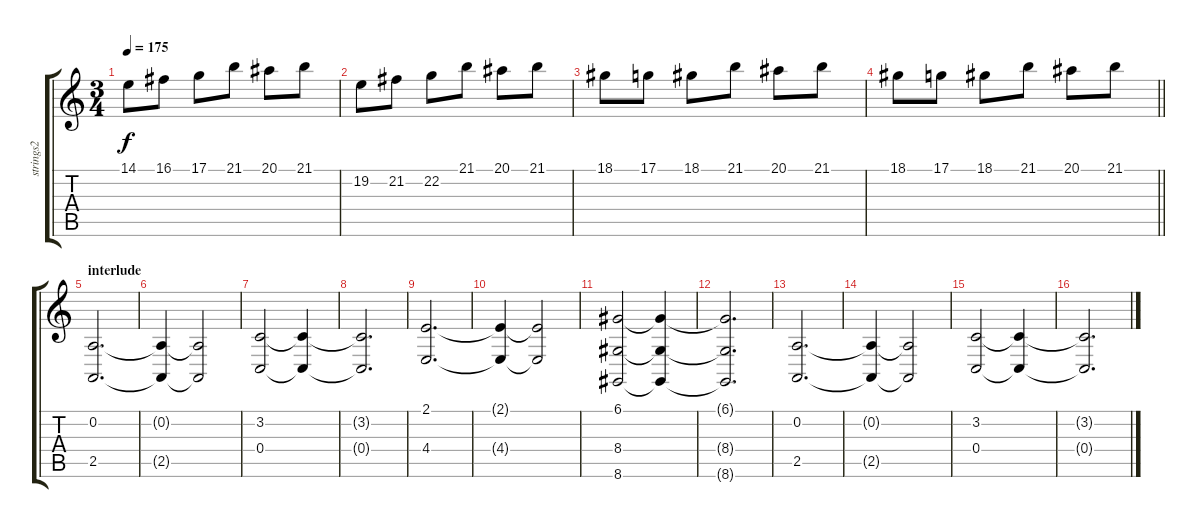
\track ("strings2" "strings2") {instrument stringensemble1}
\staff {score tabs}
\tuning (D4 A3 F3 C3 G2 C2) {hide}
\ts (3 4)
\tempo 175
\clef g2
\ks c
14.1.8{dy f} 16.1.8 17.1.8 21.1.8 20.1.8 21.1.8 |
19.2.8 21.2.8 22.2.8 21.1.8 20.1.8 21.1.8 |
18.1.8 17.1.8 18.1.8 21.1.8 20.1.8 21.1.8 |
\barLineRight lightlight
18.1.8 17.1.8 18.1.8 21.1.8 20.1.8 21.1.8 |
\section ("" "interlude")
(0.2 2.5).2{d instrument stringensemble1} |
(0.2{t} 2.5{t}).4 (0.2{t} 2.5{t}).2 |
(3.2 0.4).2 (3.2{t} 0.4{t}).4 |
(3.2{t} 0.4{t}).2{d} |
(2.1 4.4).2{d} |
(2.1{t} 4.4{t}).4 (2.1{t} 4.4{t}).2 |
(6.1 8.4 8.6).2 (6.1{t} 8.4{t} 8.6{t}).4 |
(6.1{t} 8.4{t} 8.6{t}).2{d} |
(0.2 2.5).2{d} |
(0.2{t} 2.5{t}).4 (0.2{t} 2.5{t}).2 |
(3.2 0.4).2 (3.2{t} 0.4{t}).4 |
(3.2{t} 0.4{t}).2{d}
